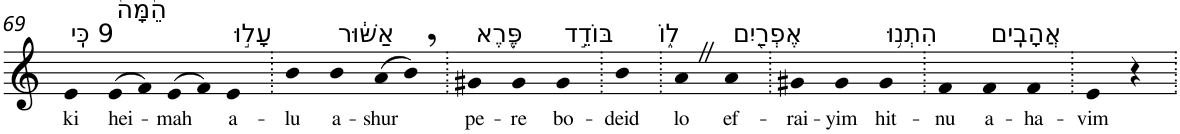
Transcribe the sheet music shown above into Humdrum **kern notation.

**kern	**text
*part1	*part1
*staff1	*staff1
*I"Piano	*
*I'Pno	*
!!LO:PB:g=z
*clefG2	*
*k[]	*
=69	=69
!LO:TX:a:t=9 כִּֽי	!
!	!LO:LY:b
4e	ki
!LO:TX:a:t=הֵ֙מָּה֙	!
!	!LO:LY:b
(>8e	hei-
8f)	.
!	!LO:LY:b
(>8e	-mah
8f)	.
!LO:TX:a:t=עָל֣וּ	!
!	!LO:LY:b
4e	a-
=70.	=70.
!	!LO:LY:b
4b	-lu
!LO:TX:a:t=אַשּׁ֔וּר	!
!	!LO:LY:b
4b	a-
!	!LO:LY:b
(>8a	-shur
8b,)	.
=71.	=71.
!LO:TX:a:t=פֶּ֖רֶא	!
!	!LO:LY:b
4g#X	pe-
!	!LO:LY:b
4g#	-re
!LO:TX:a:t=בּוֹדֵ֣ד	!
!	!LO:LY:b
4g#	bo-
=72.	=72.
!	!LO:LY:b
4b	-deid
=73.	=73.
!LO:TX:a:t=ל֑וֹ	!
!	!LO:LY:b
4aZ	lo
!LO:TX:a:t=אֶפְרַ֖יִם	!
!	!LO:LY:b
4a	ef-
=74.	=74.
!	!LO:LY:b
4g#X	-rai-
!	!LO:LY:b
4g#	-yim
!LO:TX:a:t=הִתְנ֥וּ	!
!	!LO:LY:b
4g#	hit-
=75.	=75.
!	!LO:LY:b
4f	-nu
!LO:TX:a:t=אֲהָבִֽים	!
!	!LO:LY:b
4f	a-
!	!LO:LY:b
4f	-ha-
=76.	=76.
!	!LO:LY:b
4e	-vim
4r	.
=.	=.
*-	*-
